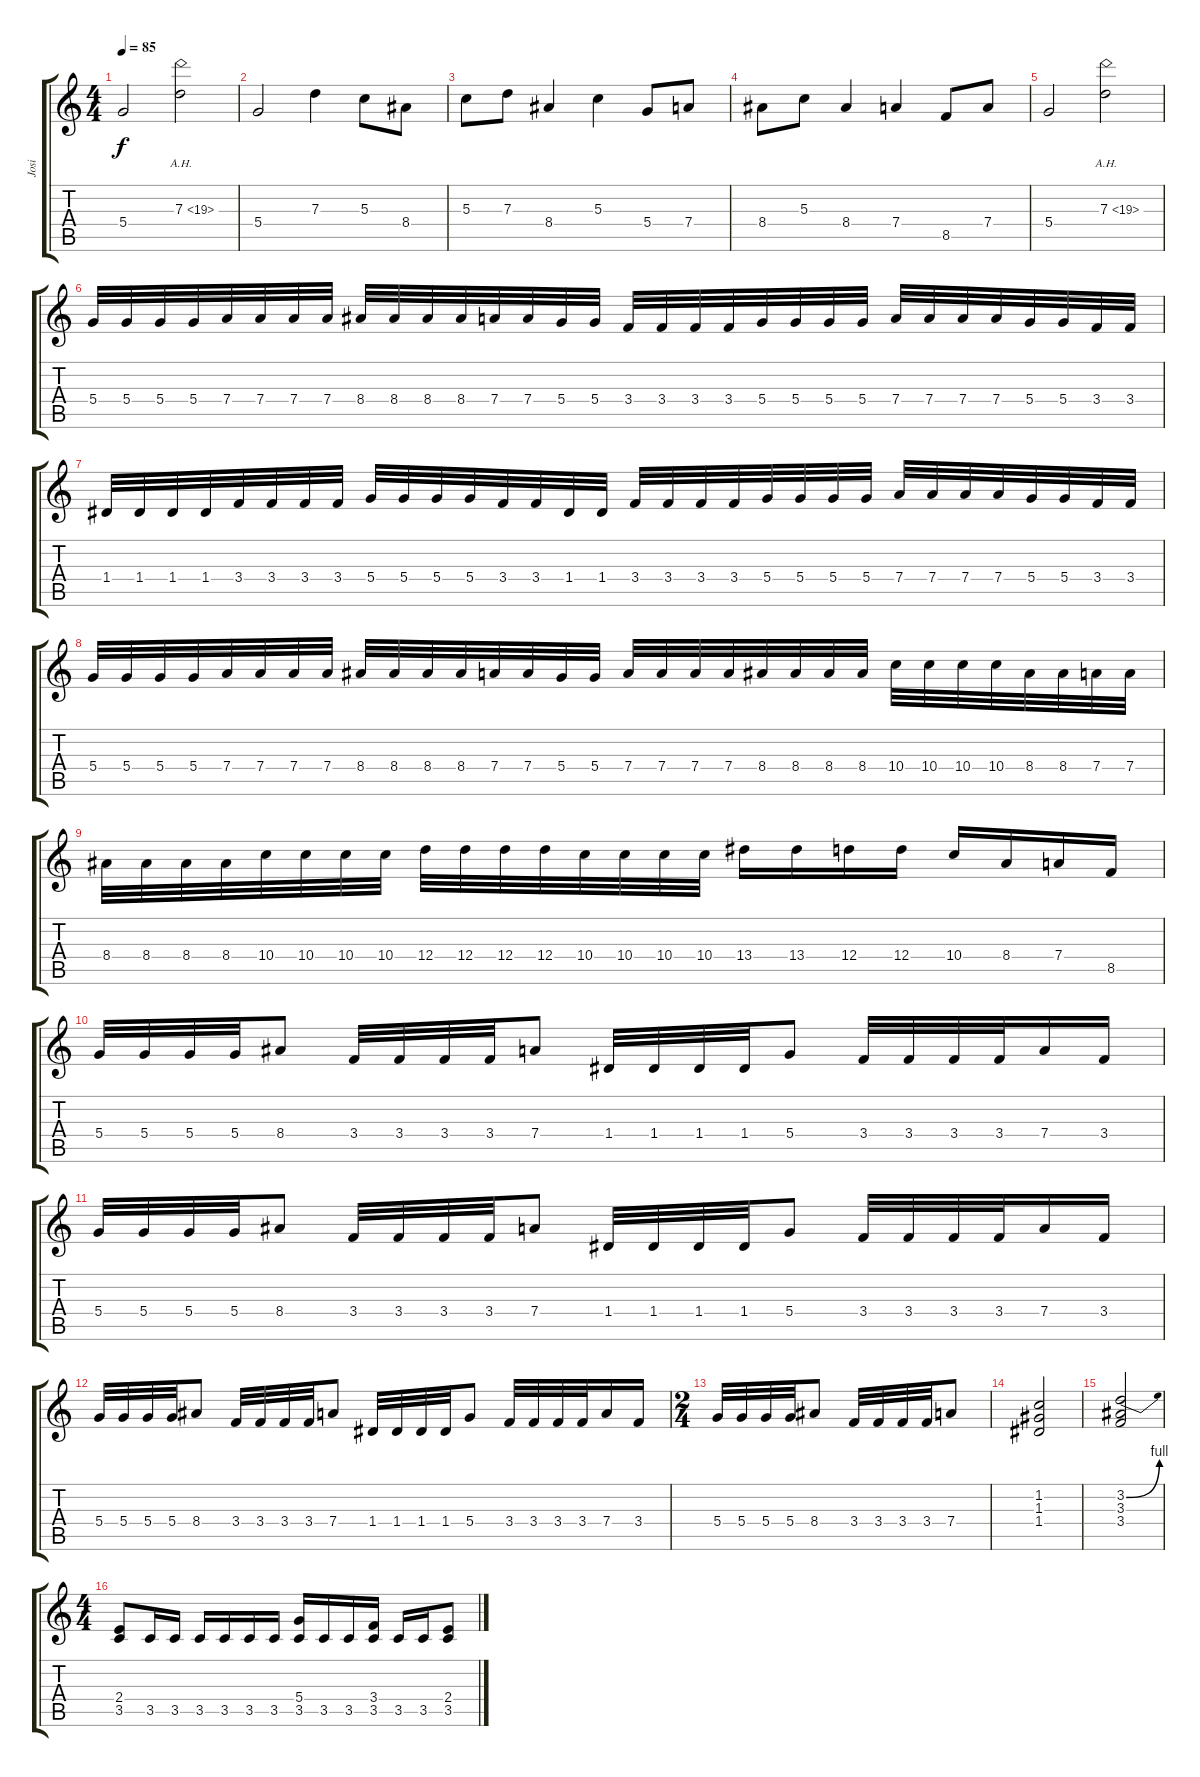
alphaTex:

\track ("Josi" "Josi") {instrument distortionguitar}
\staff {score tabs}
\tuning (E4 B3 G3 D3 A2 E2) {hide}
\ts (4 4)
\tempo 85
\clef g2
\ks c
5.4.2{dy f} 7.3{ah 12}.2 |
5.4.2 7.3.4 5.3.8 8.4.8 |
5.3.8 7.3.8 8.4.4 5.3.4 5.4.8 7.4.8 |
8.4.8 5.3.8 8.4.4 7.4.4 8.5.8 7.4.8 |
5.4.2 7.3{ah 12}.2 |
5.4.32 5.4.32 5.4.32 5.4.32 7.4.32 7.4.32 7.4.32 7.4.32 8.4.32 8.4.32 8.4.32 8.4.32 7.4.32 7.4.32 5.4.32 5.4.32 3.4.32 3.4.32 3.4.32 3.4.32 5.4.32 5.4.32 5.4.32 5.4.32 7.4.32 7.4.32 7.4.32 7.4.32 5.4.32 5.4.32 3.4.32 3.4.32 |
1.4.32 1.4.32 1.4.32 1.4.32 3.4.32 3.4.32 3.4.32 3.4.32 5.4.32 5.4.32 5.4.32 5.4.32 3.4.32 3.4.32 1.4.32 1.4.32 3.4.32 3.4.32 3.4.32 3.4.32 5.4.32 5.4.32 5.4.32 5.4.32 7.4.32 7.4.32 7.4.32 7.4.32 5.4.32 5.4.32 3.4.32 3.4.32 |
5.4.32 5.4.32 5.4.32 5.4.32 7.4.32 7.4.32 7.4.32 7.4.32 8.4.32 8.4.32 8.4.32 8.4.32 7.4.32 7.4.32 5.4.32 5.4.32 7.4.32 7.4.32 7.4.32 7.4.32 8.4.32 8.4.32 8.4.32 8.4.32 10.4.32 10.4.32 10.4.32 10.4.32 8.4.32 8.4.32 7.4.32 7.4.32 |
8.4.32 8.4.32 8.4.32 8.4.32 10.4.32 10.4.32 10.4.32 10.4.32 12.4.32 12.4.32 12.4.32 12.4.32 10.4.32 10.4.32 10.4.32 10.4.32 13.4.16 13.4.16 12.4.16 12.4.16 10.4.16 8.4.16 7.4.16 8.5.16 |
5.4.32 5.4.32 5.4.32 5.4.32 8.4.8 3.4.32 3.4.32 3.4.32 3.4.32 7.4.8 1.4.32 1.4.32 1.4.32 1.4.32 5.4.8 3.4.32 3.4.32 3.4.32 3.4.32 7.4.16 3.4.16 |
5.4.32 5.4.32 5.4.32 5.4.32 8.4.8 3.4.32 3.4.32 3.4.32 3.4.32 7.4.8 1.4.32 1.4.32 1.4.32 1.4.32 5.4.8 3.4.32 3.4.32 3.4.32 3.4.32 7.4.16 3.4.16 |
5.4.32 5.4.32 5.4.32 5.4.32 8.4.8 3.4.32 3.4.32 3.4.32 3.4.32 7.4.8 1.4.32 1.4.32 1.4.32 1.4.32 5.4.8 3.4.32 3.4.32 3.4.32 3.4.32 7.4.16 3.4.16 |
\ts (2 4)
5.4.32 5.4.32 5.4.32 5.4.32 8.4.8 3.4.32 3.4.32 3.4.32 3.4.32 7.4.8 |
(1.2 1.3 1.4).2 |
(3.2{be (bend 0 0 60 4)} 3.3 3.4).2 |
\ts (4 4)
(2.4 3.5).8 3.5.16 3.5.16 3.5.16 3.5.16 3.5.16 3.5.16 (5.4 3.5).16 3.5.16 3.5.16 (3.4 3.5).16 3.5.16 3.5.16 (2.4 3.5).8
